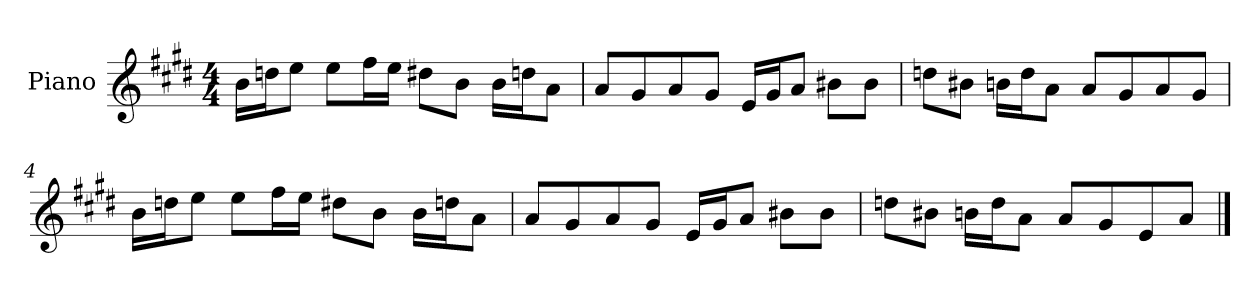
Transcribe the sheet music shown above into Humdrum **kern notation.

**kern
*part1
*staff1
*I"Piano
*I'P-no
*clefG2
*k[f#c#g#d#]
*M4/4
*MM90
=1
16b\LL
16ddn\J
8ee\J
8ee\L
16ff#\L
16ee\JJ
8dd#X\L
8b\J
16b\LL
16ddn\J
8a\J
=2
8a/L
8g#/
8a/
8g#/J
16e/LL
16g#/J
8a/J
8b#X\L
8b#\J
=3
8ddn\L
8b#X\J
16bn\LL
16dd\J
8a\J
8a/L
8g#/
8a/
8g#/J
!!LO:LB:g=z
=4
16b\LL
16ddn\J
8ee\J
8ee\L
16ff#\L
16ee\JJ
8dd#X\L
8b\J
16b\LL
16ddn\J
8a\J
=5
8a/L
8g#/
8a/
8g#/J
16e/LL
16g#/J
8a/J
8b#X\L
8b#\J
=6
8ddn\L
8b#X\J
16bn\LL
16dd\J
8a\J
8a/L
8g#/
8e/
8a/J
==
*-
